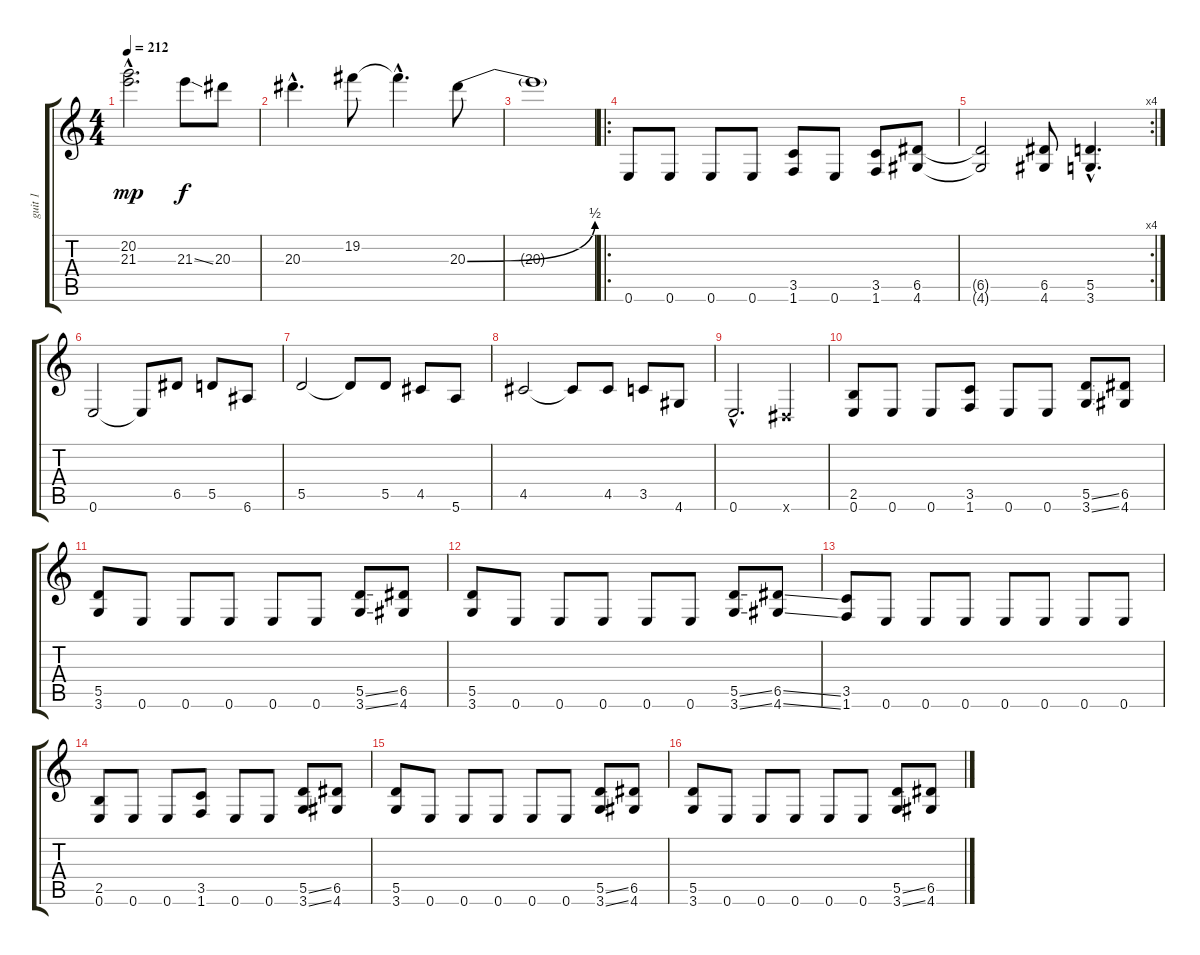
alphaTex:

\track ("guit 1" "guit 1") {instrument distortionguitar}
\staff {score tabs}
\tuning (E4 B3 G3 D3 A2 E2) {hide}
\ts (4 4)
\tempo 212
\clef g2
\ks c
(20.2{hac} 21.3{hac}).2{d dy mp} 21.3{ss}.8{dy f} 20.3.8 |
20.3{hac}.4{d} 19.2.8 19.2{hac t}.4{d} 20.3{be (bend 0 0 60 2)}.8 |
20.3{t}.1 |
\ro
0.6.8 0.6.8 0.6.8 0.6.8 (3.5 1.6).8 0.6.8 (3.5 1.6).8 (6.5 4.6).8 |
\rc 4
(6.5{t} 4.6{t}).2 (6.5 4.6).8 (5.5{hac} 3.6{hac}).4{d} |
0.6.2 0.6{t}.8 6.5.8 5.5.8 6.6.8 |
5.5.2 5.5{t}.8 5.5.8 4.5.8 5.6.8 |
4.5.2 4.5{t}.8 4.5.8 3.5.8 4.6.8 |
0.6{hac}.2{d} -1.6{x}.4 |
(2.5 0.6).8 0.6.8 0.6.8 (3.5 1.6).8 0.6.8 0.6.8 (5.5{ss} 3.6{ss}).8 (6.5 4.6).8 |
(5.5 3.6).8 0.6.8 0.6.8 0.6.8 0.6.8 0.6.8 (5.5{ss} 3.6{ss}).8 (6.5 4.6).8 |
(5.5 3.6).8 0.6.8 0.6.8 0.6.8 0.6.8 0.6.8 (5.5{ss} 3.6{ss}).8 (6.5{ss} 4.6{ss}).8 |
(3.5 1.6).8 0.6.8 0.6.8 0.6.8 0.6.8 0.6.8 0.6.8 0.6.8 |
(2.5 0.6).8 0.6.8 0.6.8 (3.5 1.6).8 0.6.8 0.6.8 (5.5{ss} 3.6{ss}).8 (6.5 4.6).8 |
(5.5 3.6).8 0.6.8 0.6.8 0.6.8 0.6.8 0.6.8 (5.5{ss} 3.6{ss}).8 (6.5 4.6).8 |
(5.5 3.6).8 0.6.8 0.6.8 0.6.8 0.6.8 0.6.8 (5.5{ss} 3.6{ss}).8 (6.5{ss} 4.6{ss}).8
